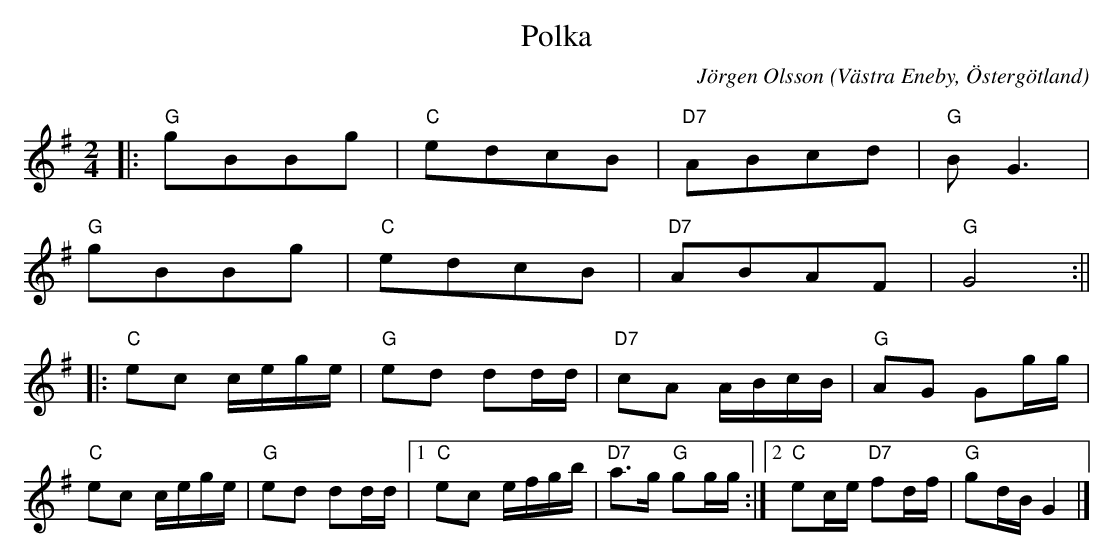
X:1
T:Polka
C:Jörgen Olsson
O:Västra Eneby, Östergötland
Q:115
M:2/4
L:1/8
K:G
|:"G"gBBg|"C"edcB|"D7"ABcd|"G"BG3|
"G"gBBg|"C"edcB|"D7"ABAF|"G"G4 :||
|:"C"ec c/2e/2g/2e/2 |"G"ed dd/2d/2|"D7"cA A/2B/2c/2B/2|"G"AG Gg/2g/2|
"C"ec c/2e/2g/2e/2 |"G"ed dd/2d/2|1"C"ec e/2f/2g/2b/2|"D7"a>g "G"gg/2g/2 :|2"C"ec/2e/2 "D7"fd/2f/2|"G"gd/2B/2 G2 |]
